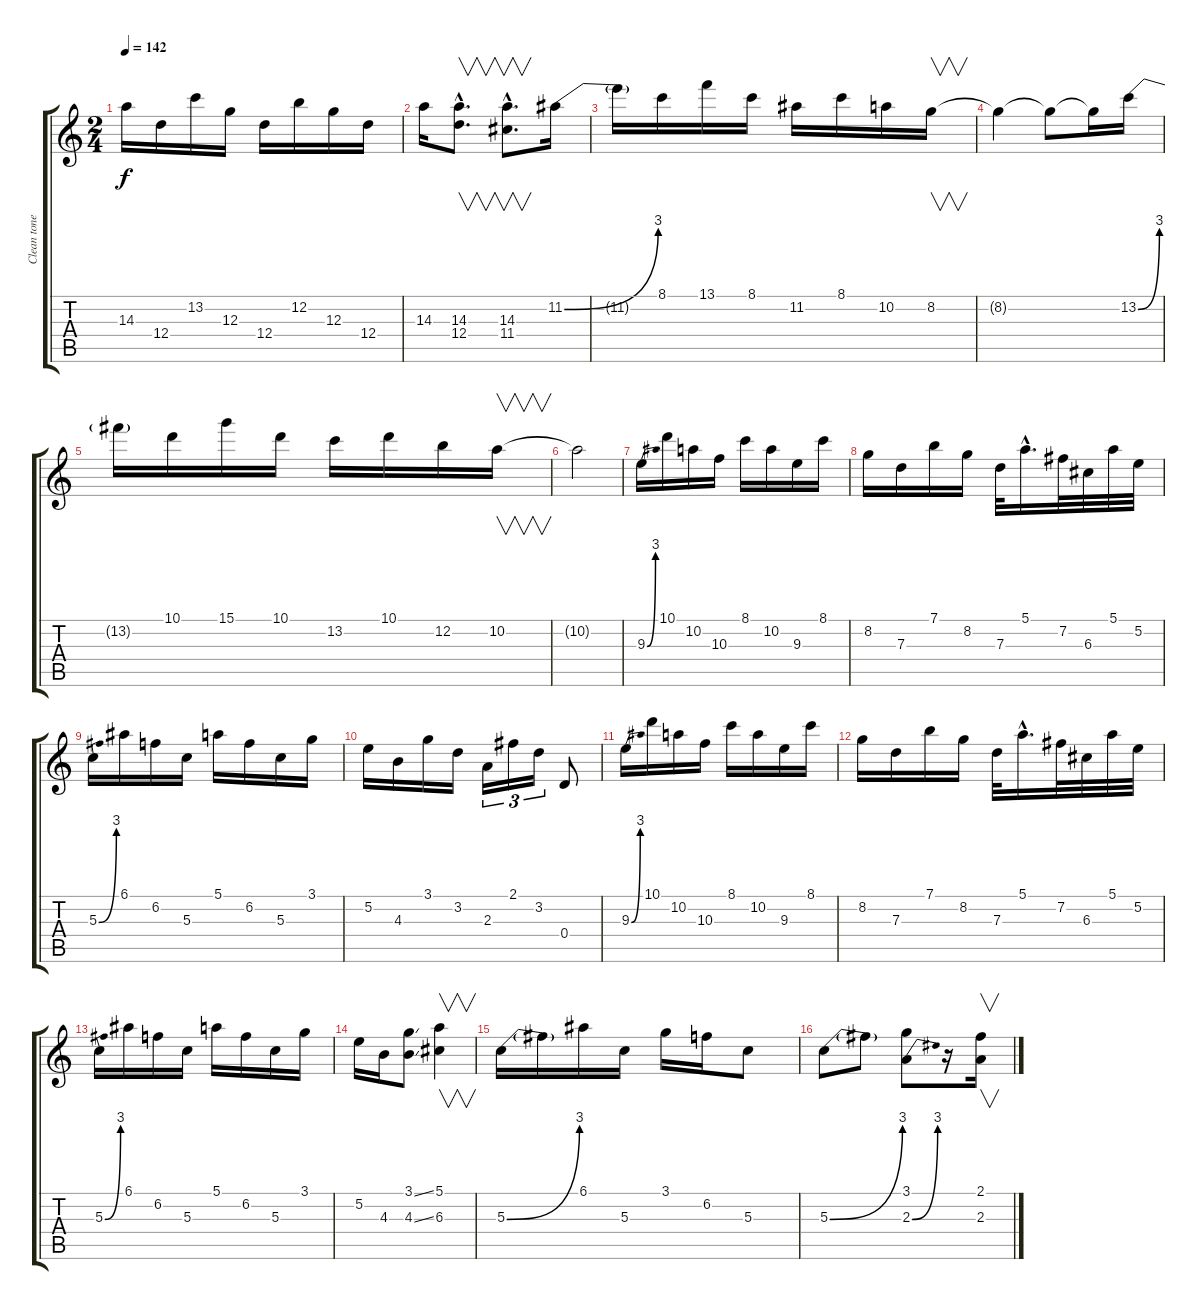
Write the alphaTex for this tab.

\track ("Clean tone guitar" "Clean tone") {instrument electricguitarclean}
\staff {score tabs}
\tuning (E4 B3 G3 D3 A2 E2) {hide}
\ts (2 4)
\tempo 142
\clef g2
\ks c
14.3.16{dy f} 12.4.16 13.2.16 12.3.16 12.4.16 12.2.16 12.3.16 12.4.16 |
14.3.16 (14.3{hac} 12.4{hac}).8{v d} (14.3{hac} 11.4{hac}).8{v d} 11.2{be (bend 0 0 60 12)}.16 |
11.2{t}.16 8.1.16 13.1.16 8.1.16 11.2.16 8.1.16 10.2.16 8.2.16{v} |
8.2{t}.4 8.2{t}.8 8.2{t}.16 13.2{be (bend 0 0 60 12)}.16 |
13.2{t}.16 10.1.16 15.1.16 10.1.16 13.2.16 10.1.16 12.2.16 10.2.16{v} |
10.2{t}.2 |
9.3{be (bend 0 0 60 12)}.16 10.1.16 10.2.16 10.3.16 8.1.16 10.2.16 9.3.16 8.1.16 |
8.2.16 7.3.16 7.1.16 8.2.16 7.3.32 5.1{hac}.16{d} 7.2.32 6.3.32 5.1.32 5.2.32 |
5.3{be (bend 0 0 60 12)}.16 6.1.16 6.2.16 5.3.16 5.1.16 6.2.16 5.3.16 3.1.16 |
5.2.16 4.3.16 3.1.16 3.2.16 2.3.16{tu (3 2)} 2.1.16{tu (3 2)} 3.2.16{tu (3 2)} 0.4.8 |
9.3{be (bend 0 0 60 12)}.16 10.1.16 10.2.16 10.3.16 8.1.16 10.2.16 9.3.16 8.1.16 |
8.2.16 7.3.16 7.1.16 8.2.16 7.3.32 5.1{hac}.16{d} 7.2.32 6.3.32 5.1.32 5.2.32 |
5.3{be (bend 0 0 60 12)}.16 6.1.16 6.2.16 5.3.16 5.1.16 6.2.16 5.3.16 3.1.16 |
5.2.16 4.3.16 (3.1{ss} 4.3{ss}).8 (5.1 6.3).4{v} |
5.3{be (bend 0 0 60 12)}.16 5.3{t}.16 6.1.16 5.3.16 3.1.16 6.2.16 5.3.8 |
5.3{be (bend 0 0 60 12)}.8 5.3{t}.8 (3.1 2.3{be (bend 0 0 60 12)}).8 r.16 (2.1 2.3).16{v}
